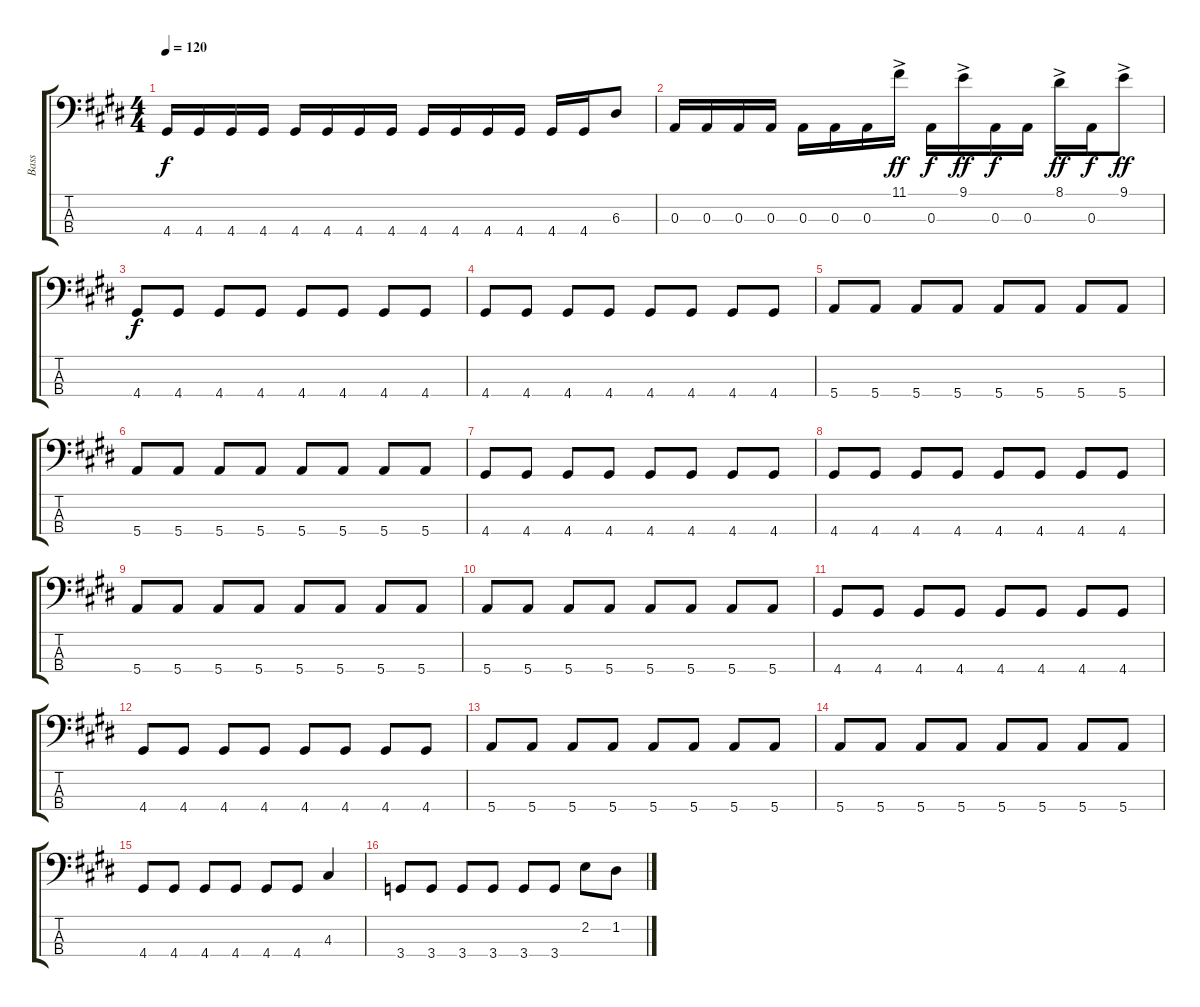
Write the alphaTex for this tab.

\track ("Bass" "Bass") {instrument electricbassfinger}
\staff {score tabs}
\tuning (G2 D2 A1 E1) {hide}
\ts (4 4)
\tempo 120
\clef f4
\ks e
4.4.16{dy f} 4.4.16 4.4.16 4.4.16 4.4.16 4.4.16 4.4.16 4.4.16 4.4.16 4.4.16 4.4.16 4.4.16 4.4.16 4.4.16 6.3.8 |
0.3.16 0.3.16 0.3.16 0.3.16 0.3.16 0.3.16 0.3.16 11.1{ac}.16{dy ff} 0.3.16{dy f} 9.1{ac}.16{dy ff} 0.3.16{dy f} 0.3.16 8.1{ac}.16{dy ff} 0.3.16{dy f} 9.1{ac}.8{dy ff} |
4.4.8{dy f} 4.4.8 4.4.8 4.4.8 4.4.8 4.4.8 4.4.8 4.4.8 |
4.4.8 4.4.8 4.4.8 4.4.8 4.4.8 4.4.8 4.4.8 4.4.8 |
5.4.8 5.4.8 5.4.8 5.4.8 5.4.8 5.4.8 5.4.8 5.4.8 |
5.4.8 5.4.8 5.4.8 5.4.8 5.4.8 5.4.8 5.4.8 5.4.8 |
4.4.8 4.4.8 4.4.8 4.4.8 4.4.8 4.4.8 4.4.8 4.4.8 |
4.4.8 4.4.8 4.4.8 4.4.8 4.4.8 4.4.8 4.4.8 4.4.8 |
5.4.8 5.4.8 5.4.8 5.4.8 5.4.8 5.4.8 5.4.8 5.4.8 |
5.4.8 5.4.8 5.4.8 5.4.8 5.4.8 5.4.8 5.4.8 5.4.8 |
4.4.8 4.4.8 4.4.8 4.4.8 4.4.8 4.4.8 4.4.8 4.4.8 |
4.4.8 4.4.8 4.4.8 4.4.8 4.4.8 4.4.8 4.4.8 4.4.8 |
5.4.8 5.4.8 5.4.8 5.4.8 5.4.8 5.4.8 5.4.8 5.4.8 |
5.4.8 5.4.8 5.4.8 5.4.8 5.4.8 5.4.8 5.4.8 5.4.8 |
4.4.8 4.4.8 4.4.8 4.4.8 4.4.8 4.4.8 4.3.4 |
3.4.8 3.4.8 3.4.8 3.4.8 3.4.8 3.4.8 2.2.8 1.2.8
